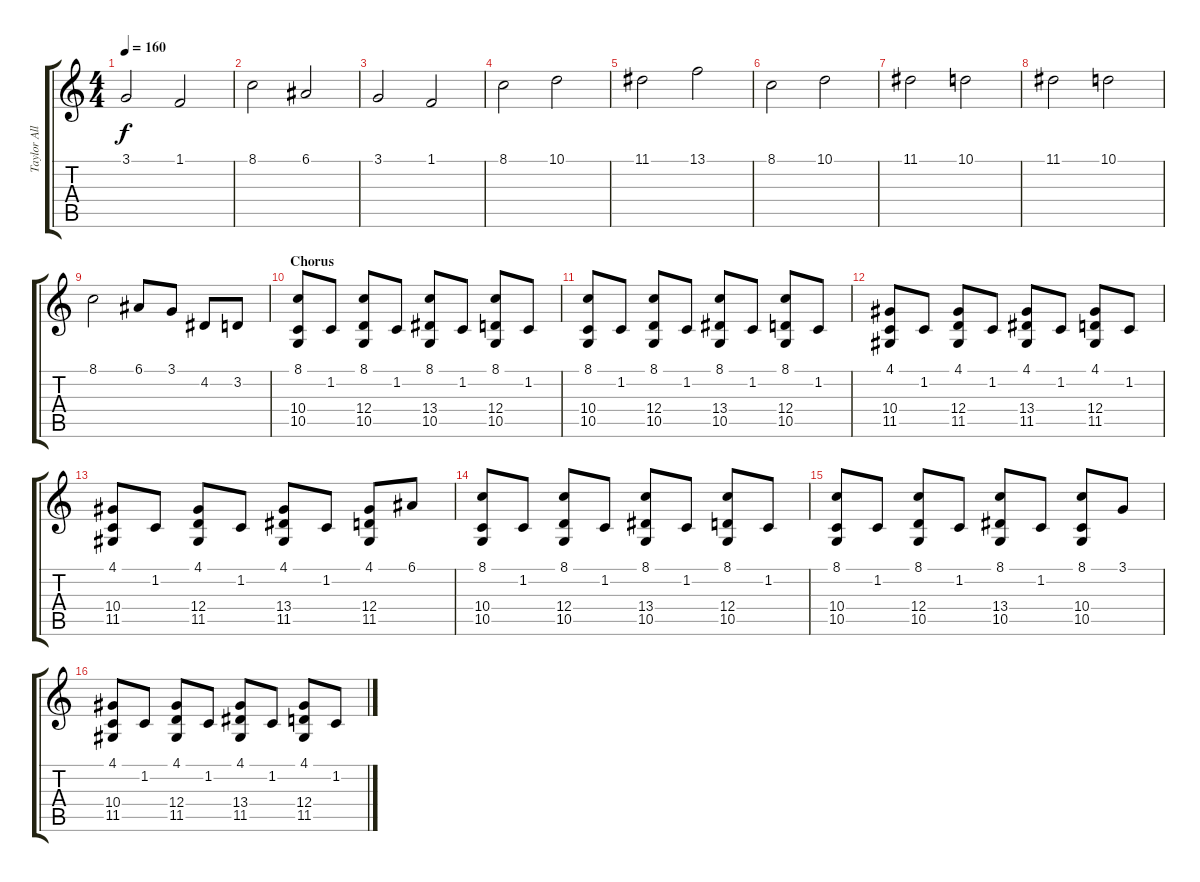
\track ("Taylor Allen" "Taylor All") {instrument pad1newage}
\staff {score tabs}
\tuning (E4 B3 G3 D3 A2 E2) {hide}
\ts (4 4)
\tempo 160
\clef g2
\ks c
3.1.2{dy f} 1.1.2 |
8.1.2 6.1.2 |
3.1.2 1.1.2 |
8.1.2 10.1.2 |
11.1.2 13.1.2 |
8.1.2 10.1.2 |
11.1.2 10.1.2 |
11.1.2 10.1.2 |
8.1.2 6.1.8 3.1.8 4.2.8 3.2.8 |
\section ("" "Chorus")
(8.1 10.4 10.5).8 1.2.8 (8.1 12.4 10.5).8 1.2.8 (8.1 13.4 10.5).8 1.2.8 (8.1 12.4 10.5).8 1.2.8 |
(8.1 10.4 10.5).8 1.2.8 (8.1 12.4 10.5).8 1.2.8 (8.1 13.4 10.5).8 1.2.8 (8.1 12.4 10.5).8 1.2.8 |
(4.1 10.4 11.5).8 1.2.8 (4.1 12.4 11.5).8 1.2.8 (4.1 13.4 11.5).8 1.2.8 (4.1 12.4 11.5).8 1.2.8 |
(4.1 10.4 11.5).8 1.2.8 (4.1 12.4 11.5).8 1.2.8 (4.1 13.4 11.5).8 1.2.8 (4.1 12.4 11.5).8 6.1.8 |
(8.1 10.4 10.5).8 1.2.8 (8.1 12.4 10.5).8 1.2.8 (8.1 13.4 10.5).8 1.2.8 (8.1 12.4 10.5).8 1.2.8 |
(8.1 10.4 10.5).8 1.2.8 (8.1 12.4 10.5).8 1.2.8 (8.1 13.4 10.5).8 1.2.8 (8.1 10.4 10.5).8 3.1.8 |
(4.1 10.4 11.5).8 1.2.8 (4.1 12.4 11.5).8 1.2.8 (4.1 13.4 11.5).8 1.2.8 (4.1 12.4 11.5).8 1.2.8
